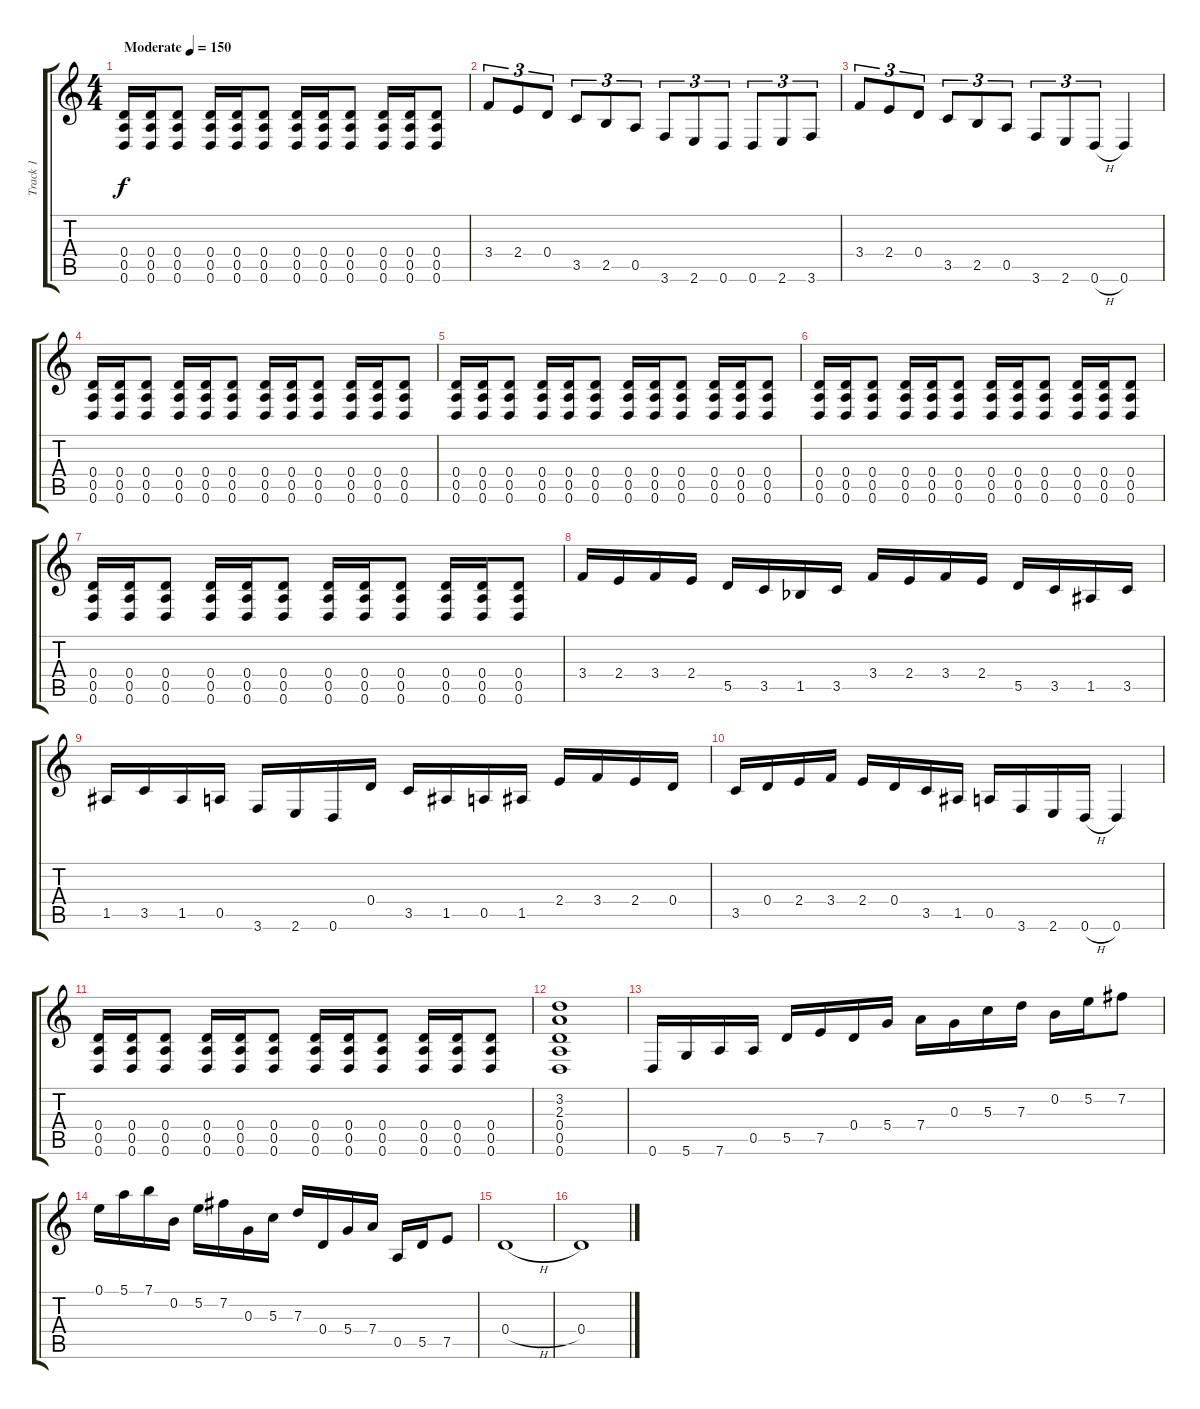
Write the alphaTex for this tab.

\track ("Track 1" "Track 1") {instrument electricguitarjazz}
\staff {score tabs}
\tuning (E4 B3 G3 D3 A2 D2) {hide}
\ts (4 4)
\tempo (150 "Moderate")
\clef g2
\ks c
(0.4 0.5 0.6).16{dy f instrument electricguitarjazz} (0.4 0.5 0.6).16 (0.4 0.5 0.6).8 (0.4 0.5 0.6).16 (0.4 0.5 0.6).16 (0.4 0.5 0.6).8 (0.4 0.5 0.6).16 (0.4 0.5 0.6).16 (0.4 0.5 0.6).8 (0.4 0.5 0.6).16 (0.4 0.5 0.6).16 (0.4 0.5 0.6).8 |
3.4.8{tu (3 2)} 2.4.8{tu (3 2)} 0.4.8{tu (3 2)} 3.5.8{tu (3 2)} 2.5.8{tu (3 2)} 0.5.8{tu (3 2)} 3.6.8{tu (3 2)} 2.6.8{tu (3 2)} 0.6.8{tu (3 2)} 0.6.8{tu (3 2)} 2.6.8{tu (3 2)} 3.6.8{tu (3 2)} |
3.4.8{tu (3 2)} 2.4.8{tu (3 2)} 0.4.8{tu (3 2)} 3.5.8{tu (3 2)} 2.5.8{tu (3 2)} 0.5.8{tu (3 2)} 3.6.8{tu (3 2)} 2.6.8{tu (3 2)} 0.6{h}.8{tu (3 2)} 0.6.4 |
(0.4 0.5 0.6).16 (0.4 0.5 0.6).16 (0.4 0.5 0.6).8 (0.4 0.5 0.6).16 (0.4 0.5 0.6).16 (0.4 0.5 0.6).8 (0.4 0.5 0.6).16 (0.4 0.5 0.6).16 (0.4 0.5 0.6).8 (0.4 0.5 0.6).16 (0.4 0.5 0.6).16 (0.4 0.5 0.6).8 |
(0.4 0.5 0.6).16 (0.4 0.5 0.6).16 (0.4 0.5 0.6).8 (0.4 0.5 0.6).16 (0.4 0.5 0.6).16 (0.4 0.5 0.6).8 (0.4 0.5 0.6).16 (0.4 0.5 0.6).16 (0.4 0.5 0.6).8 (0.4 0.5 0.6).16 (0.4 0.5 0.6).16 (0.4 0.5 0.6).8 |
(0.4 0.5 0.6).16 (0.4 0.5 0.6).16 (0.4 0.5 0.6).8 (0.4 0.5 0.6).16 (0.4 0.5 0.6).16 (0.4 0.5 0.6).8 (0.4 0.5 0.6).16 (0.4 0.5 0.6).16 (0.4 0.5 0.6).8 (0.4 0.5 0.6).16 (0.4 0.5 0.6).16 (0.4 0.5 0.6).8 |
(0.4 0.5 0.6).16 (0.4 0.5 0.6).16 (0.4 0.5 0.6).8 (0.4 0.5 0.6).16 (0.4 0.5 0.6).16 (0.4 0.5 0.6).8 (0.4 0.5 0.6).16 (0.4 0.5 0.6).16 (0.4 0.5 0.6).8 (0.4 0.5 0.6).16 (0.4 0.5 0.6).16 (0.4 0.5 0.6).8 |
3.4.16 2.4.16 3.4.16 2.4.16 5.5.16 3.5.16 1.5{acc b}.16 3.5.16 3.4.16 2.4.16 3.4.16 2.4.16 5.5.16 3.5.16 1.5.16 3.5.16 |
1.5.16 3.5.16 1.5.16 0.5.16 3.6.16 2.6.16 0.6.16 0.4.16 3.5.16 1.5.16 0.5.16 1.5.16 2.4.16 3.4.16 2.4.16 0.4.16 |
3.5.16 0.4.16 2.4.16 3.4.16 2.4.16 0.4.16 3.5.16 1.5.16 0.5.16 3.6.16 2.6.16 0.6{h}.16 0.6.4 |
(0.4 0.5 0.6).16 (0.4 0.5 0.6).16 (0.4 0.5 0.6).8 (0.4 0.5 0.6).16 (0.4 0.5 0.6).16 (0.4 0.5 0.6).8 (0.4 0.5 0.6).16 (0.4 0.5 0.6).16 (0.4 0.5 0.6).8 (0.4 0.5 0.6).16 (0.4 0.5 0.6).16 (0.4 0.5 0.6).8 |
(3.2 2.3 0.4 0.5 0.6).1 |
0.6.16 5.6.16 7.6.16 0.5.16 5.5.16 7.5.16 0.4.16 5.4.16 7.4.16 0.3.16 5.3.16 7.3.16 0.2.16 5.2.16 7.2.8 |
0.1.16 5.1.16 7.1.16 0.2.16 5.2.16 7.2.16 0.3.16 5.3.16 7.3.16 0.4.16 5.4.16 7.4.16 0.5.16 5.5.16 7.5.8 |
0.4{h}.1 |
0.4.1
